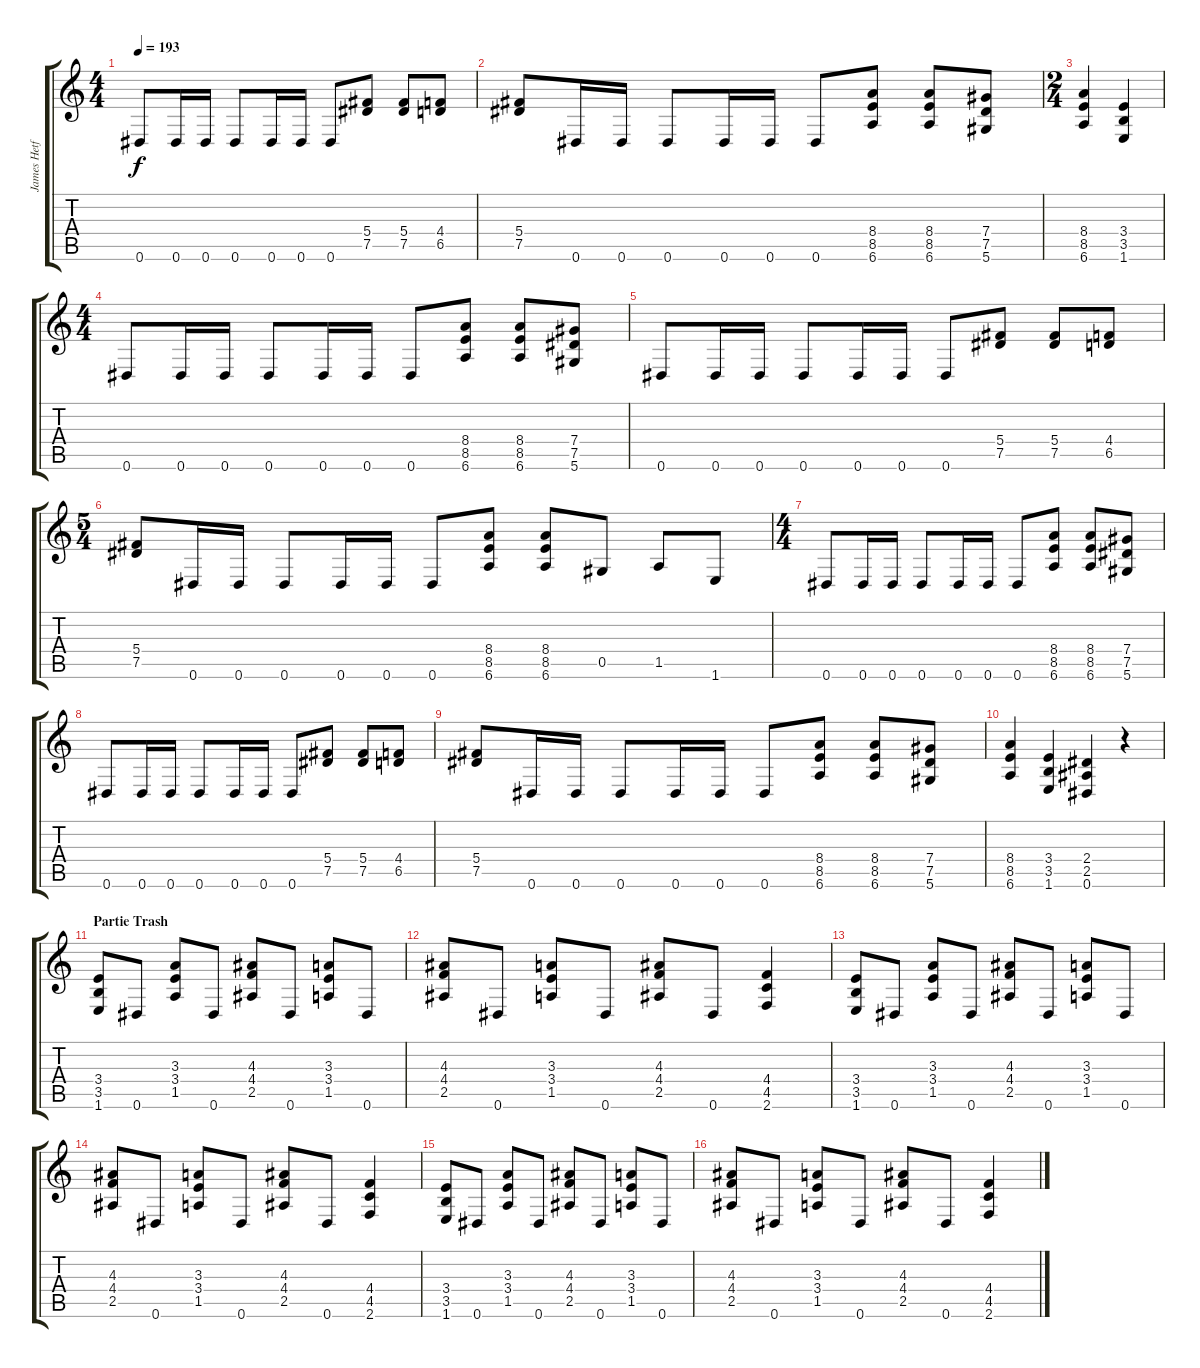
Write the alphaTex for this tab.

\track ("James Hetfield " "James Hetf") {instrument distortionguitar}
\staff {score tabs}
\tuning (Eb4 Bb3 Gb3 Db3 Ab2 Eb2) {hide}
\ts (4 4)
\tempo 193
\clef g2
\ks c
0.6.8{dy f} 0.6.16 0.6.16 0.6.8 0.6.16 0.6.16 0.6.8 (5.4 7.5).8 (5.4 7.5).8 (4.4 6.5).8 |
(5.4 7.5).8 0.6.16 0.6.16 0.6.8 0.6.16 0.6.16 0.6.8 (8.4 8.5 6.6).8 (8.4 8.5 6.6).8 (7.4 7.5 5.6).8 |
\ts (2 4)
(8.4 8.5 6.6).4 (3.4 3.5 1.6).4 |
\ts (4 4)
0.6.8 0.6.16 0.6.16 0.6.8 0.6.16 0.6.16 0.6.8 (8.4 8.5 6.6).8 (8.4 8.5 6.6).8 (7.4 7.5 5.6).8 |
0.6.8 0.6.16 0.6.16 0.6.8 0.6.16 0.6.16 0.6.8 (5.4 7.5).8 (5.4 7.5).8 (4.4 6.5).8 |
\ts (5 4)
(5.4 7.5).8 0.6.16 0.6.16 0.6.8 0.6.16 0.6.16 0.6.8 (8.4 8.5 6.6).8 (8.4 8.5 6.6).8 0.5.8 1.5.8 1.6.8 |
\ts (4 4)
0.6.8 0.6.16 0.6.16 0.6.8 0.6.16 0.6.16 0.6.8 (8.4 8.5 6.6).8 (8.4 8.5 6.6).8 (7.4 7.5 5.6).8 |
0.6.8 0.6.16 0.6.16 0.6.8 0.6.16 0.6.16 0.6.8 (5.4 7.5).8 (5.4 7.5).8 (4.4 6.5).8 |
(5.4 7.5).8 0.6.16 0.6.16 0.6.8 0.6.16 0.6.16 0.6.8 (8.4 8.5 6.6).8 (8.4 8.5 6.6).8 (7.4 7.5 5.6).8 |
(8.4 8.5 6.6).4 (3.4 3.5 1.6).4 (2.4 2.5 0.6).4 r.4 |
\section ("" "Partie Trash")
(3.4 3.5 1.6).8 0.6.8 (3.3 3.4 1.5).8 0.6.8 (4.3 4.4 2.5).8 0.6.8 (3.3 3.4 1.5).8 0.6.8 |
(4.3 4.4 2.5).8 0.6.8 (3.3 3.4 1.5).8 0.6.8 (4.3 4.4 2.5).8 0.6.8 (4.4 4.5 2.6).4 |
(3.4 3.5 1.6).8 0.6.8 (3.3 3.4 1.5).8 0.6.8 (4.3 4.4 2.5).8 0.6.8 (3.3 3.4 1.5).8 0.6.8 |
(4.3 4.4 2.5).8 0.6.8 (3.3 3.4 1.5).8 0.6.8 (4.3 4.4 2.5).8 0.6.8 (4.4 4.5 2.6).4 |
(3.4 3.5 1.6).8 0.6.8 (3.3 3.4 1.5).8 0.6.8 (4.3 4.4 2.5).8 0.6.8 (3.3 3.4 1.5).8 0.6.8 |
(4.3 4.4 2.5).8 0.6.8 (3.3 3.4 1.5).8 0.6.8 (4.3 4.4 2.5).8 0.6.8 (4.4 4.5 2.6).4
